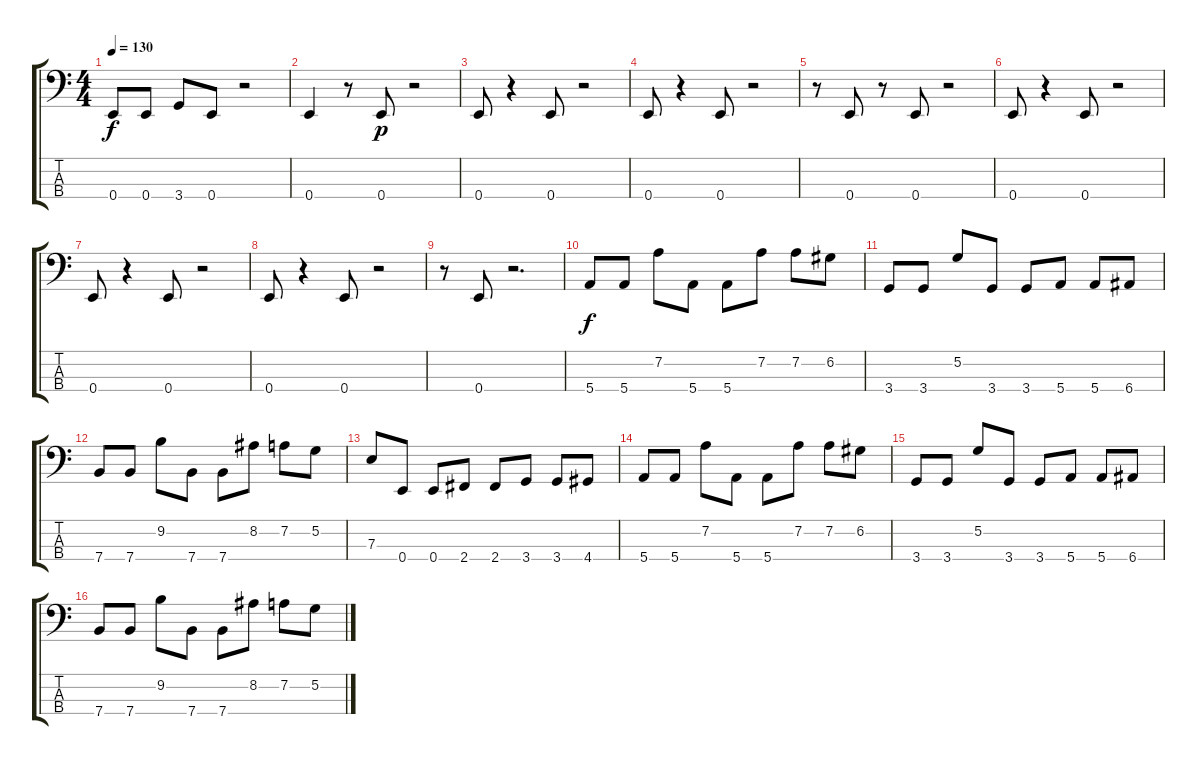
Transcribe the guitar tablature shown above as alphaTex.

\track "" {instrument electricbasspick}
\staff {score tabs}
\tuning (G2 D2 A1 E1) {hide}
\ts (4 4)
\tempo 130
\clef f4
\ks c
0.4.8{dy f} 0.4.8 3.4.8 0.4.8 r.2 |
0.4.4 r.8 0.4.8{dy p} r.2 |
0.4.8 r.4 0.4.8 r.2 |
0.4.8 r.4 0.4.8 r.2 |
r.8 0.4.8 r.8 0.4.8 r.2 |
0.4.8 r.4 0.4.8 r.2 |
0.4.8 r.4 0.4.8 r.2 |
0.4.8 r.4 0.4.8 r.2 |
r.8 0.4.8 r.2{d} |
5.4.8{dy f} 5.4.8 7.2.8 5.4.8 5.4.8 7.2.8 7.2.8 6.2.8 |
3.4.8 3.4.8 5.2.8 3.4.8 3.4.8 5.4.8 5.4.8 6.4.8 |
7.4.8 7.4.8 9.2.8 7.4.8 7.4.8 8.2.8 7.2.8 5.2.8 |
7.3.8 0.4.8 0.4.8 2.4.8 2.4.8 3.4.8 3.4.8 4.4.8 |
5.4.8 5.4.8 7.2.8 5.4.8 5.4.8 7.2.8 7.2.8 6.2.8 |
3.4.8 3.4.8 5.2.8 3.4.8 3.4.8 5.4.8 5.4.8 6.4.8 |
7.4.8 7.4.8 9.2.8 7.4.8 7.4.8 8.2.8 7.2.8 5.2.8
